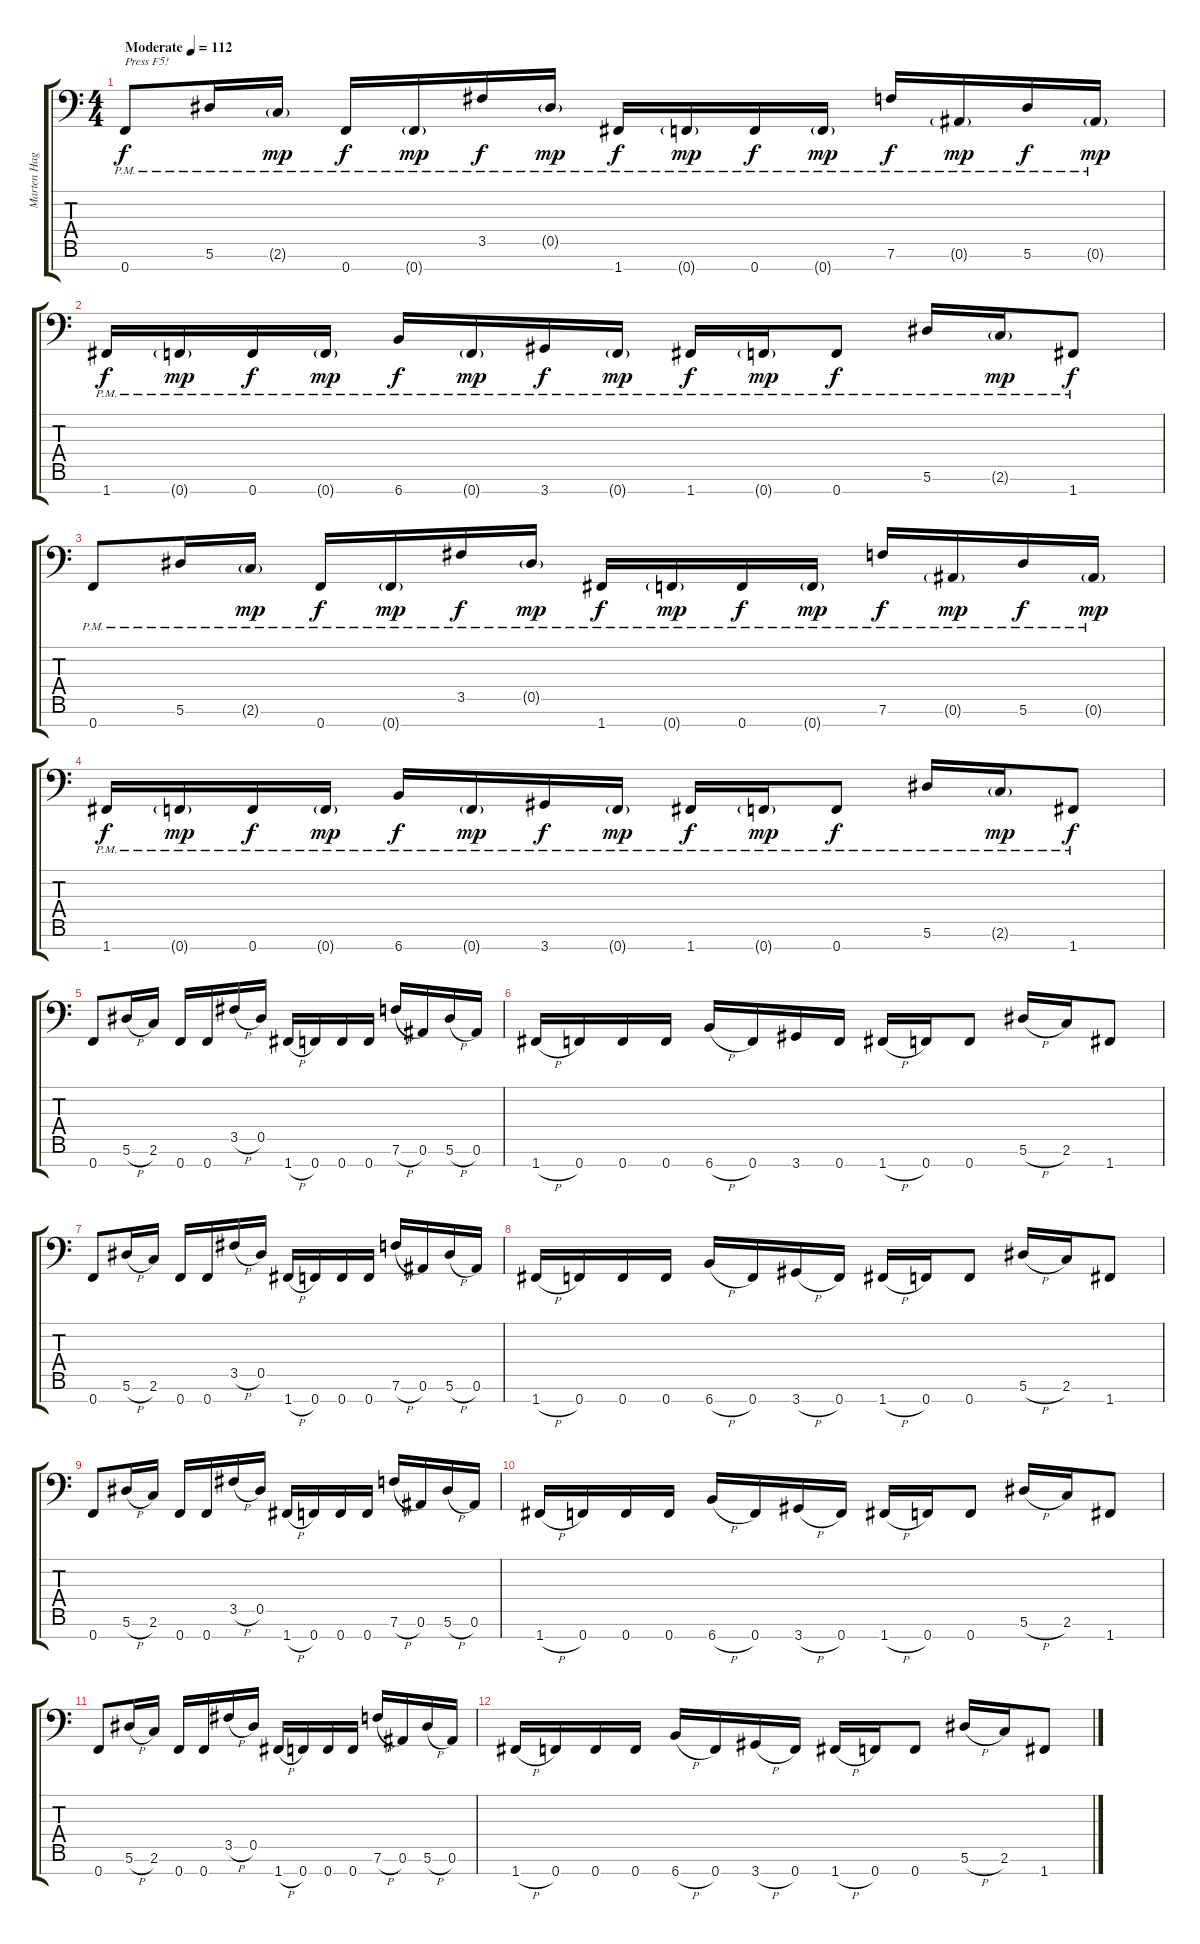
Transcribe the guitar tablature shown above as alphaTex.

\track ("Marten Hagström" "Marten Hag") {instrument distortionguitar}
\staff {score tabs}
\tuning (Bb3 F3 Db3 Ab2 Eb2 Bb1 F1) {hide}
\ts (4 4)
\tempo (112 "Moderate")
\clef f4
\ks c
0.7{pm}.8{txt "Press F5!" dy f instrument electricguitarclean} 5.6{pm}.16 2.6{g pm}.16{dy mp} 0.7{pm}.16{dy f} 0.7{g pm}.16{dy mp} 3.5{pm}.16{dy f} 0.5{g pm}.16{dy mp} 1.7{pm}.16{dy f} 0.7{g pm}.16{dy mp} 0.7{pm}.16{dy f} 0.7{g pm}.16{dy mp} 7.6{pm}.16{dy f} 0.6{g pm}.16{dy mp} 5.6{pm}.16{dy f} 0.6{g pm}.16{dy mp} |
1.7{pm}.16{dy f} 0.7{g pm}.16{dy mp} 0.7{pm}.16{dy f} 0.7{g pm}.16{dy mp} 6.7{pm}.16{dy f} 0.7{g pm}.16{dy mp} 3.7{pm}.16{dy f} 0.7{g pm}.16{dy mp} 1.7{pm}.16{dy f} 0.7{g pm}.16{dy mp} 0.7{pm}.8{dy f} 5.6{pm}.16 2.6{g pm}.16{dy mp} 1.7{pm}.8{dy f} |
0.7{pm}.8 5.6{pm}.16 2.6{g pm}.16{dy mp} 0.7{pm}.16{dy f} 0.7{g pm}.16{dy mp} 3.5{pm}.16{dy f} 0.5{g pm}.16{dy mp} 1.7{pm}.16{dy f} 0.7{g pm}.16{dy mp} 0.7{pm}.16{dy f} 0.7{g pm}.16{dy mp} 7.6{pm}.16{dy f} 0.6{g pm}.16{dy mp} 5.6{pm}.16{dy f} 0.6{g pm}.16{dy mp} |
1.7{pm}.16{dy f} 0.7{g pm}.16{dy mp} 0.7{pm}.16{dy f} 0.7{g pm}.16{dy mp} 6.7{pm}.16{dy f} 0.7{g pm}.16{dy mp} 3.7{pm}.16{dy f} 0.7{g pm}.16{dy mp} 1.7{pm}.16{dy f} 0.7{g pm}.16{dy mp} 0.7{pm}.8{dy f} 5.6{pm}.16 2.6{g pm}.16{dy mp} 1.7{pm}.8{dy f} |
0.7.8{instrument distortionguitar} 5.6{h}.16 2.6.16 0.7.16 0.7.16 3.5{h}.16 0.5.16 1.7{h}.16 0.7.16 0.7.16 0.7.16 7.6{h}.16 0.6.16 5.6{h}.16 0.6.16 |
1.7{h}.16 0.7.16 0.7.16 0.7.16 6.7{h}.16 0.7.16 3.7.16 0.7.16 1.7{h}.16 0.7.16 0.7.8 5.6{h}.16 2.6.16 1.7.8 |
0.7.8 5.6{h}.16 2.6.16 0.7.16 0.7.16 3.5{h}.16 0.5.16 1.7{h}.16 0.7.16 0.7.16 0.7.16 7.6{h}.16 0.6.16 5.6{h}.16 0.6.16 |
1.7{h}.16 0.7.16 0.7.16 0.7.16 6.7{h}.16 0.7.16 3.7{h}.16 0.7.16 1.7{h}.16 0.7.16 0.7.8 5.6{h}.16 2.6.16 1.7.8 |
0.7.8 5.6{h}.16 2.6.16 0.7.16 0.7.16 3.5{h}.16 0.5.16 1.7{h}.16 0.7.16 0.7.16 0.7.16 7.6{h}.16 0.6.16 5.6{h}.16 0.6.16 |
1.7{h}.16 0.7.16 0.7.16 0.7.16 6.7{h}.16 0.7.16 3.7{h}.16 0.7.16 1.7{h}.16 0.7.16 0.7.8 5.6{h}.16 2.6.16 1.7.8 |
0.7.8 5.6{h}.16 2.6.16 0.7.16 0.7.16 3.5{h}.16 0.5.16 1.7{h}.16 0.7.16 0.7.16 0.7.16 7.6{h}.16 0.6.16 5.6{h}.16 0.6.16 |
1.7{h}.16 0.7.16 0.7.16 0.7.16 6.7{h}.16 0.7.16 3.7{h}.16 0.7.16 1.7{h}.16 0.7.16 0.7.8 5.6{h}.16 2.6.16 1.7.8
